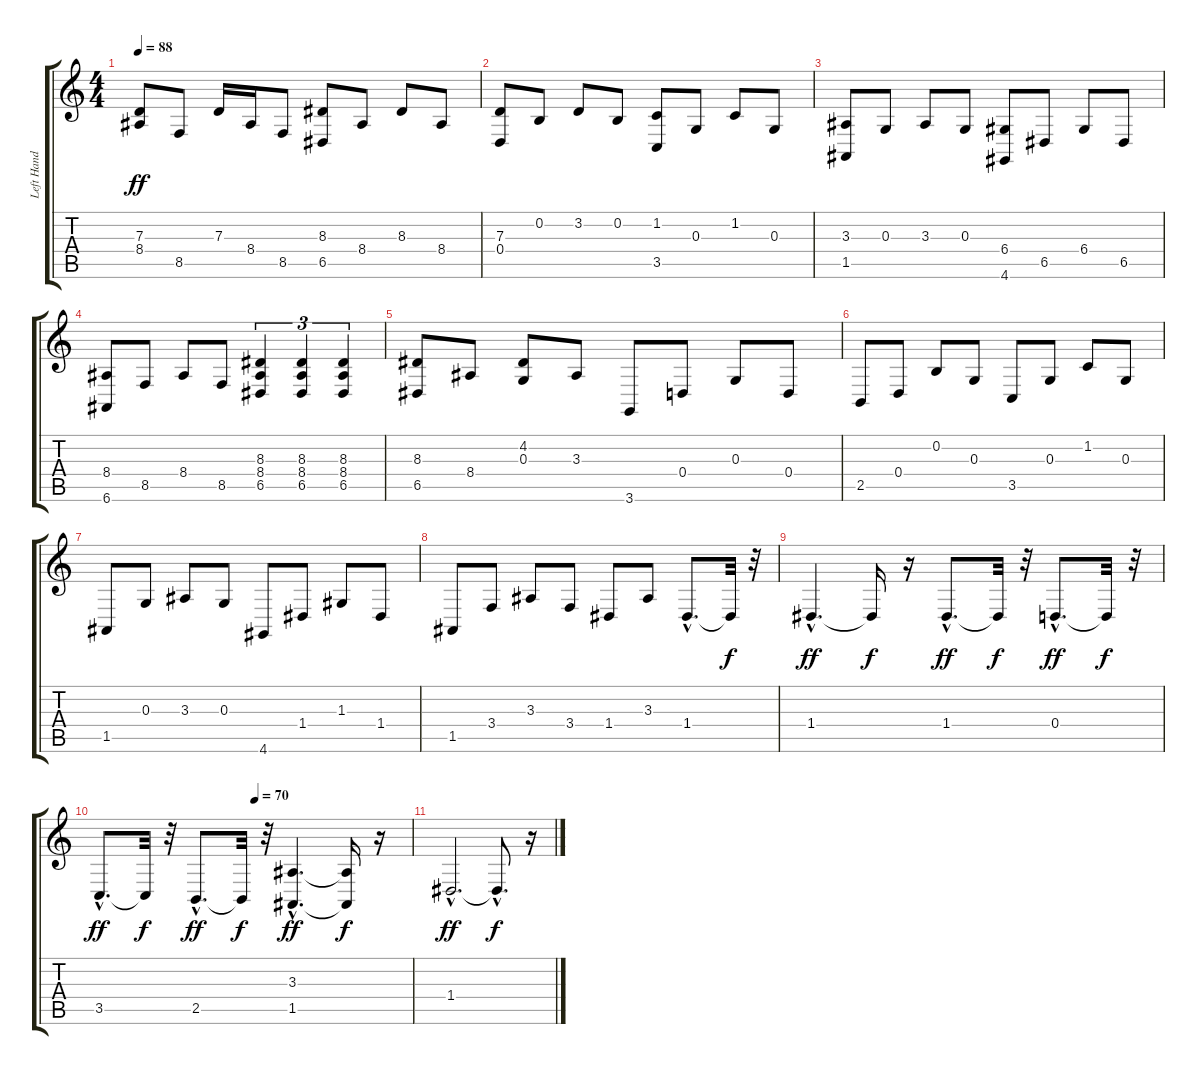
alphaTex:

\track ("Left Hand" "Left Hand") {instrument acousticgrandpiano}
\staff {score tabs}
\tuning (E4 B3 G3 D3 A2 E2) {hide}
\ts (4 4)
\tempo 88
\clef g2
\ks c
(7.3 8.4).8{dy ff} 8.5.8 7.3.16 8.4.16 8.5.8 (8.3 6.5).8 8.4.8 8.3.8 8.4.8 |
(7.3 0.4).8 0.2.8 3.2.8 0.2.8 (1.2 3.5).8 0.3.8 1.2.8 0.3.8 |
(3.3 1.5).8 0.3.8 3.3.8 0.3.8 (6.4 4.6).8 6.5.8 6.4.8 6.5.8 |
(8.4 6.6).8 8.5.8 8.4.8 8.5.8 (8.3 8.4 6.5).4{tu (3 2)} (8.3 8.4 6.5).4{tu (3 2)} (8.3 8.4 6.5).4{tu (3 2)} |
(8.3 6.5).8 8.4.8 (4.2 0.3).8 3.3.8 3.6.8 0.4.8 0.3.8 0.4.8 |
2.5.8 0.4.8 0.2.8 0.3.8 3.5.8 0.3.8 1.2.8 0.3.8 |
1.5.8 0.3.8 3.3.8 0.3.8 4.6.8 1.4.8 1.3.8 1.4.8 |
1.5.8 3.4.8 3.3.8 3.4.8 1.4.8 3.3.8 1.4{hac}.8{d} 1.4{t}.32{dy f} r.32 |
1.4{hac}.4{d dy ff} 1.4{t}.16{dy f} r.16 1.4{hac}.8{d dy ff} 1.4{t}.32{dy f} r.32 0.4{hac}.8{d dy ff} 0.4{t}.32{dy f} r.32 |
\tempo (70 0.5)
3.5{hac}.8{d dy ff} 3.5{t}.32{dy f} r.32 2.5{hac}.8{d dy ff} 2.5{t}.32{dy f} r.32 (3.3{hac} 1.5{hac}).4{d dy ff} (3.3{t} 1.5{t}).16{dy f} r.16 |
1.4{hac}.2{d dy ff} 1.4{hac t}.8{d dy f} r.16
